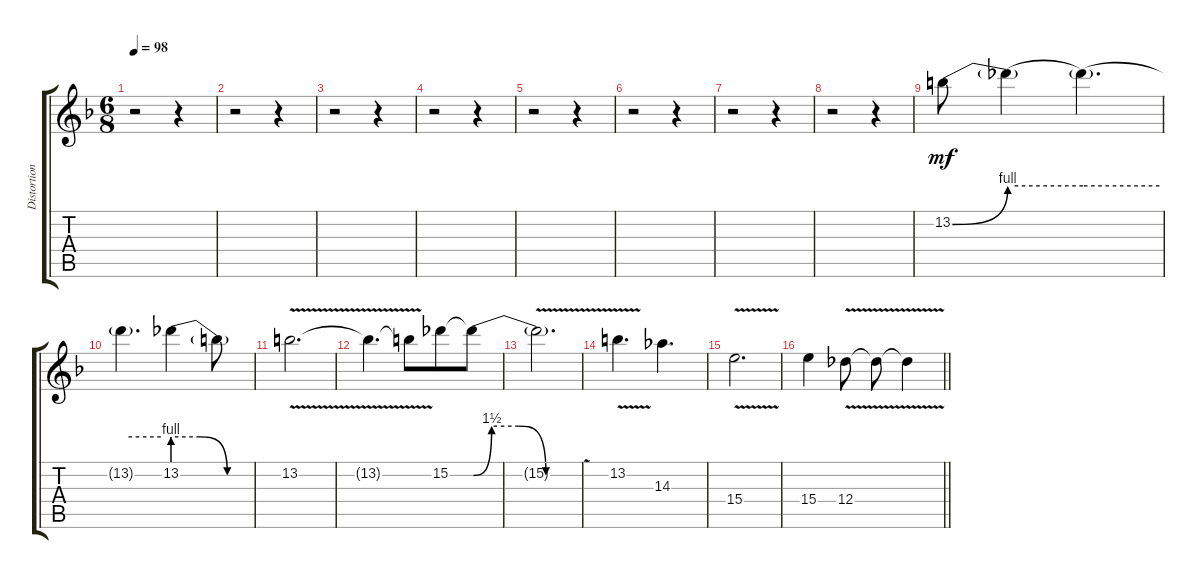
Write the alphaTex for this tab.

\track ("Distortion Guitar" "Distortion") {instrument overdrivenguitar}
\staff {score tabs}
\tuning (Eb4 Bb3 Gb3 Db3 Ab2 Eb2) {hide}
\ts (6 8)
\tempo 98
\clef g2
\ks f
r.2{dy mf instrument overdrivenguitar} r.4 |
r.2 r.4 |
r.2 r.4 |
r.2 r.4 |
r.2 r.4 |
r.2 r.4 |
r.2 r.4 |
r.2 r.4 |
13.2{be (bend 0 0 60 4)}.8 13.2{be (hold 0 4 60 4) t}.4 13.2{be (hold 0 4 60 4) t}.4{d} |
13.2{be (hold 0 4 60 4) t}.4{d} 13.2{be (custom 0 4 20 4 40 0 60 0)}.4 13.2{t}.8 |
13.2{v}.2{d} |
13.2{v t}.4{d} 13.2{v t}.8 15.2.8 15.2{be (custom 0 0 10 6 25 6 40 0 60 0) t}.8 |
15.2{v t}.2{d} |
13.2{v}.4{d} 14.3.4{d} |
15.4{v}.2{d} |
\barLineRight lightlight
15.4.4 12.4{v}.8 12.4{v t}.8 12.4{v t}.4
